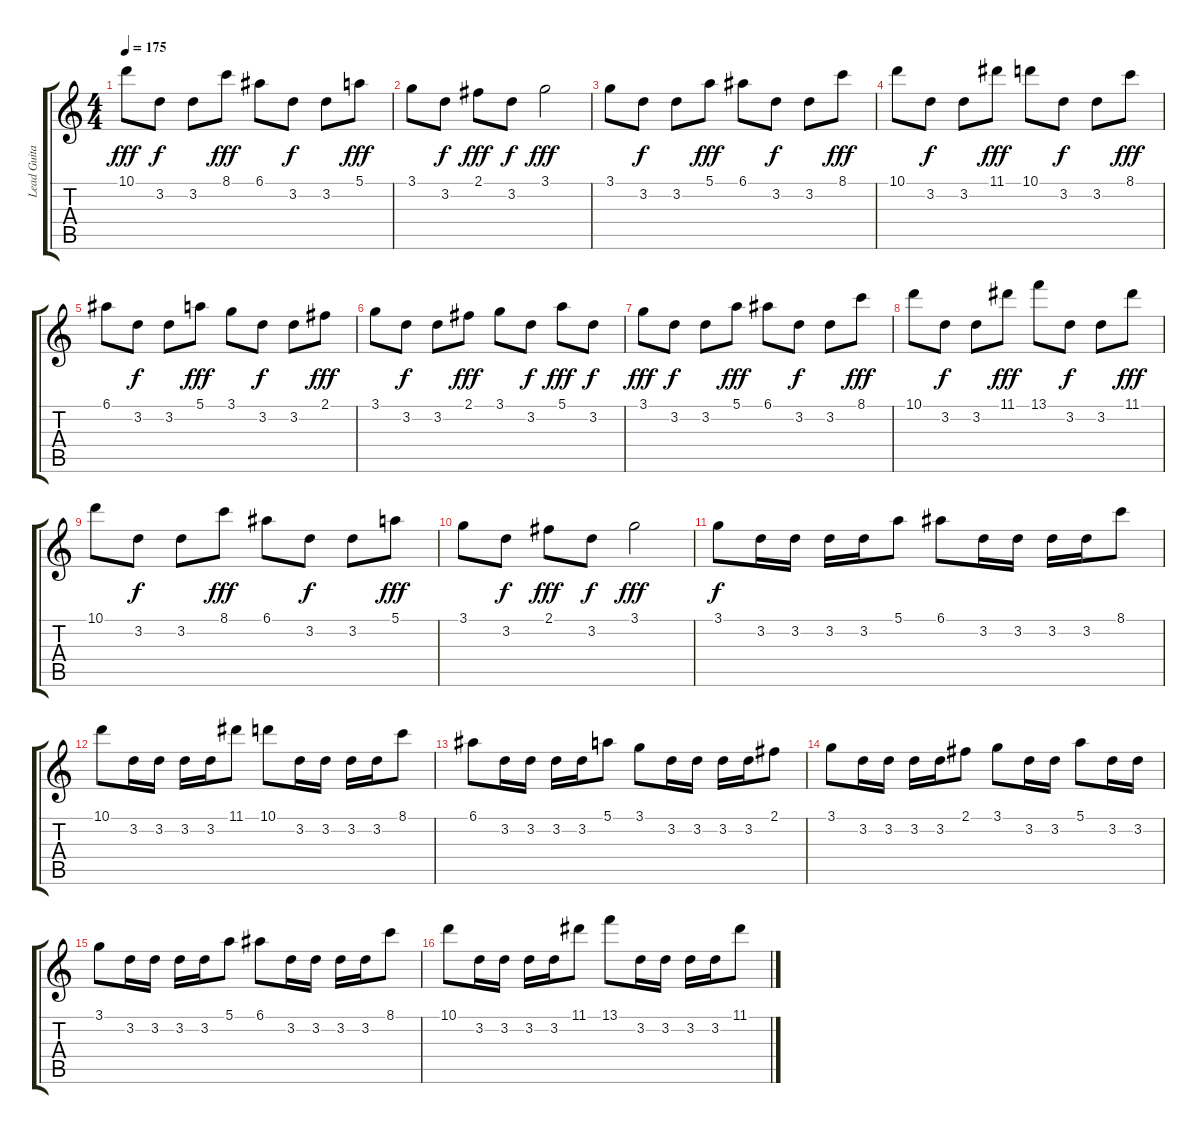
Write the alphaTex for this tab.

\track ("Lead Guitar" "Lead Guita") {instrument distortionguitar}
\staff {score tabs}
\tuning (E4 B3 G3 D3 A2 D2) {hide}
\ts (4 4)
\tempo 175
\clef g2
\ks c
10.1.8{dy fff} 3.2.8{dy f} 3.2.8 8.1.8{dy fff} 6.1.8 3.2.8{dy f} 3.2.8 5.1.8{dy fff} |
3.1.8 3.2.8{dy f} 2.1.8{dy fff} 3.2.8{dy f} 3.1.2{dy fff} |
3.1.8 3.2.8{dy f} 3.2.8 5.1.8{dy fff} 6.1.8 3.2.8{dy f} 3.2.8 8.1.8{dy fff} |
10.1.8 3.2.8{dy f} 3.2.8 11.1.8{dy fff} 10.1.8 3.2.8{dy f} 3.2.8 8.1.8{dy fff} |
6.1.8 3.2.8{dy f} 3.2.8 5.1.8{dy fff} 3.1.8 3.2.8{dy f} 3.2.8 2.1.8{dy fff} |
3.1.8 3.2.8{dy f} 3.2.8 2.1.8{dy fff} 3.1.8 3.2.8{dy f} 5.1.8{dy fff} 3.2.8{dy f} |
3.1.8{dy fff} 3.2.8{dy f} 3.2.8 5.1.8{dy fff} 6.1.8 3.2.8{dy f} 3.2.8 8.1.8{dy fff} |
10.1.8 3.2.8{dy f} 3.2.8 11.1.8{dy fff} 13.1.8 3.2.8{dy f} 3.2.8 11.1.8{dy fff} |
10.1.8 3.2.8{dy f} 3.2.8 8.1.8{dy fff} 6.1.8 3.2.8{dy f} 3.2.8 5.1.8{dy fff} |
3.1.8 3.2.8{dy f} 2.1.8{dy fff} 3.2.8{dy f} 3.1.2{dy fff} |
3.1.8{dy f} 3.2.16 3.2.16 3.2.16 3.2.16 5.1.8 6.1.8 3.2.16 3.2.16 3.2.16 3.2.16 8.1.8 |
10.1.8 3.2.16 3.2.16 3.2.16 3.2.16 11.1.8 10.1.8 3.2.16 3.2.16 3.2.16 3.2.16 8.1.8 |
6.1.8 3.2.16 3.2.16 3.2.16 3.2.16 5.1.8 3.1.8 3.2.16 3.2.16 3.2.16 3.2.16 2.1.8 |
3.1.8 3.2.16 3.2.16 3.2.16 3.2.16 2.1.8 3.1.8 3.2.16 3.2.16 5.1.8 3.2.16 3.2.16 |
3.1.8 3.2.16 3.2.16 3.2.16 3.2.16 5.1.8 6.1.8 3.2.16 3.2.16 3.2.16 3.2.16 8.1.8 |
10.1.8 3.2.16 3.2.16 3.2.16 3.2.16 11.1.8 13.1.8 3.2.16 3.2.16 3.2.16 3.2.16 11.1.8
